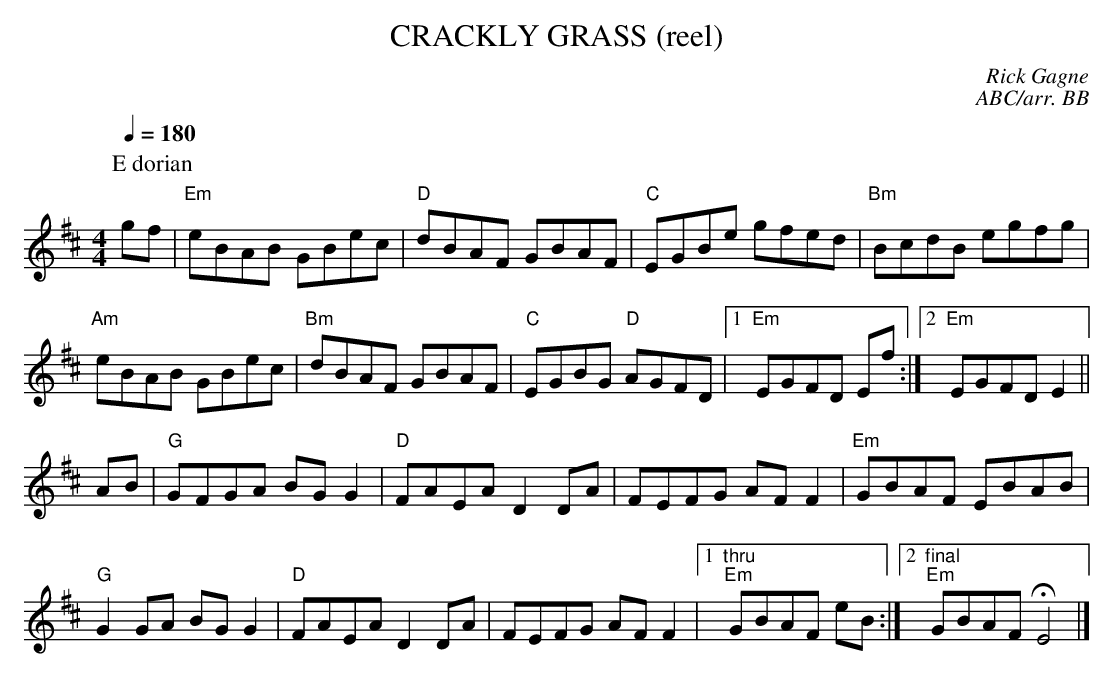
X:1
T: CRACKLY GRASS (reel)
C: Rick Gagne
C:ABC/arr. BB
Q:1/4=180
M: 4/4
K: D
P: E dorian
gf| "Em"eBAB GBec | "D"dBAF GBAF | "C"EGBe gfed | "Bm"BcdB egfg |
"Am"eBAB GBec | "Bm"dBAF GBAF | "C"EGBG "D"AGFD |1 "Em"EGFD Ef :|\
[2 "Em"EGFD E2 ||
AB|"G"GFGA BGG2 | "D"FAEA D2DA | FEFG AFF2 | "Em"GBAF EBAB |
"G"G2GA BGG2 | "D"FAEA D2DA | FEFG AFF2 |1 "thru""Em"GBAF eB :|\
[2 "final""Em"GBAF HE4 |]
